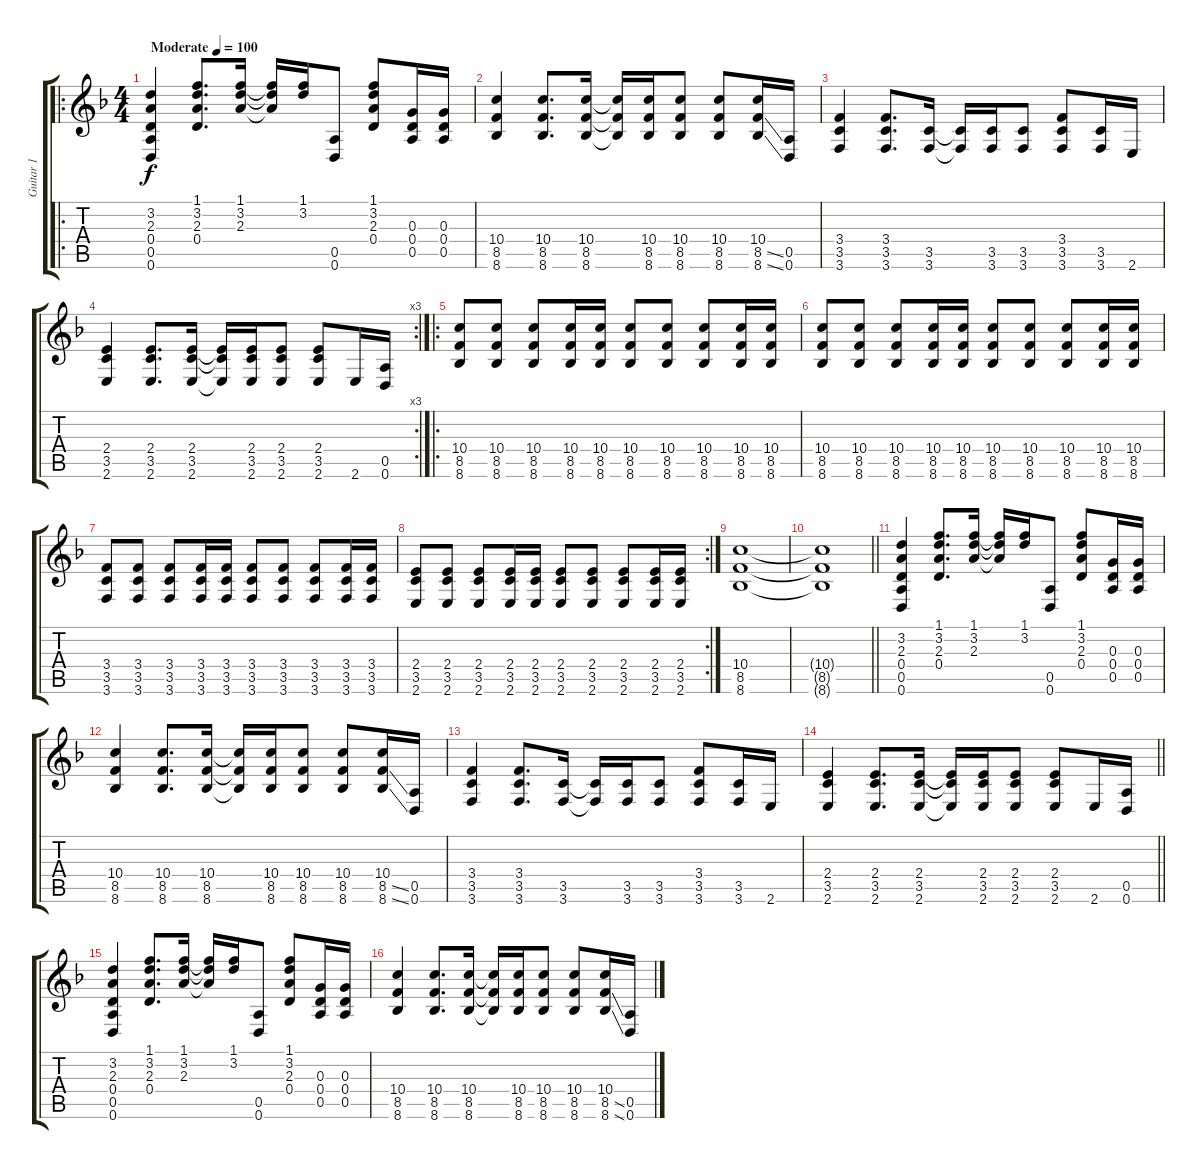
\track ("Guitar 1" "Guitar 1") {instrument acousticguitarsteel}
\staff {score tabs}
\tuning (E4 B3 G3 D3 A2 D2) {hide}
\ro
\ts (4 4)
\tempo (100 "Moderate")
\clef g2
\ks f
(3.2 2.3 0.4 0.5 0.6).4{dy f instrument acousticguitarsteel} (1.1 3.2 2.3 0.4).8{d} (1.1 3.2 2.3).16 (1.1{t} 3.2{t} 2.3{t}).16 (1.1 3.2).16 (0.5 0.6).8 (1.1 3.2 2.3 0.4).8 (0.3 0.4 0.5).16 (0.3 0.4 0.5).16 |
(10.4 8.5 8.6).4 (10.4 8.5 8.6).8{d} (10.4 8.5 8.6).16 (10.4{t} 8.5{t} 8.6{t}).16 (10.4 8.5 8.6).16 (10.4 8.5 8.6).8 (10.4 8.5 8.6).8 (10.4 8.5{ss} 8.6{ss}).16 (0.5 0.6).16 |
(3.4 3.5 3.6).4 (3.4 3.5 3.6).8{d} (3.5 3.6).16 (3.5{t} 3.6{t}).16 (3.5 3.6).16 (3.5 3.6).8 (3.4 3.5 3.6).8 (3.5 3.6).16 2.6.16 |
\rc 3
(2.4 3.5 2.6).4 (2.4 3.5 2.6).8{d} (2.4 3.5 2.6).16 (2.4{t} 3.5{t} 2.6{t}).16 (2.4 3.5 2.6).16 (2.4 3.5 2.6).8 (2.4 3.5 2.6).8 2.6.16 (0.5 0.6).16 |
\ro
(10.4 8.5 8.6).8 (10.4 8.5 8.6).8 (10.4 8.5 8.6).8 (10.4 8.5 8.6).16 (10.4 8.5 8.6).16 (10.4 8.5 8.6).8 (10.4 8.5 8.6).8 (10.4 8.5 8.6).8 (10.4 8.5 8.6).16 (10.4 8.5 8.6).16 |
(10.4 8.5 8.6).8 (10.4 8.5 8.6).8 (10.4 8.5 8.6).8 (10.4 8.5 8.6).16 (10.4 8.5 8.6).16 (10.4 8.5 8.6).8 (10.4 8.5 8.6).8 (10.4 8.5 8.6).8 (10.4 8.5 8.6).16 (10.4 8.5 8.6).16 |
(3.4 3.5 3.6).8 (3.4 3.5 3.6).8 (3.4 3.5 3.6).8 (3.4 3.5 3.6).16 (3.4 3.5 3.6).16 (3.4 3.5 3.6).8 (3.4 3.5 3.6).8 (3.4 3.5 3.6).8 (3.4 3.5 3.6).16 (3.4 3.5 3.6).16 |
\rc 2
(2.4 3.5 2.6).8 (2.4 3.5 2.6).8 (2.4 3.5 2.6).8 (2.4 3.5 2.6).16 (2.4 3.5 2.6).16 (2.4 3.5 2.6).8 (2.4 3.5 2.6).8 (2.4 3.5 2.6).8 (2.4 3.5 2.6).16 (2.4 3.5 2.6).16 |
(10.4 8.5 8.6).1 |
\barLineRight lightlight
(10.4{t} 8.5{t} 8.6{t}).1 |
(3.2 2.3 0.4 0.5 0.6).4 (1.1 3.2 2.3 0.4).8{d} (1.1 3.2 2.3).16 (1.1{t} 3.2{t} 2.3{t}).16 (1.1 3.2).16 (0.5 0.6).8 (1.1 3.2 2.3 0.4).8 (0.3 0.4 0.5).16 (0.3 0.4 0.5).16 |
(10.4 8.5 8.6).4 (10.4 8.5 8.6).8{d} (10.4 8.5 8.6).16 (10.4{t} 8.5{t} 8.6{t}).16 (10.4 8.5 8.6).16 (10.4 8.5 8.6).8 (10.4 8.5 8.6).8 (10.4 8.5{ss} 8.6{ss}).16 (0.5 0.6).16 |
(3.4 3.5 3.6).4 (3.4 3.5 3.6).8{d} (3.5 3.6).16 (3.5{t} 3.6{t}).16 (3.5 3.6).16 (3.5 3.6).8 (3.4 3.5 3.6).8 (3.5 3.6).16 2.6.16 |
\barLineRight lightlight
(2.4 3.5 2.6).4 (2.4 3.5 2.6).8{d} (2.4 3.5 2.6).16 (2.4{t} 3.5{t} 2.6{t}).16 (2.4 3.5 2.6).16 (2.4 3.5 2.6).8 (2.4 3.5 2.6).8 2.6.16 (0.5 0.6).16 |
(3.2 2.3 0.4 0.5 0.6).4 (1.1 3.2 2.3 0.4).8{d} (1.1 3.2 2.3).16 (1.1{t} 3.2{t} 2.3{t}).16 (1.1 3.2).16 (0.5 0.6).8 (1.1 3.2 2.3 0.4).8 (0.3 0.4 0.5).16 (0.3 0.4 0.5).16 |
(10.4 8.5 8.6).4 (10.4 8.5 8.6).8{d} (10.4 8.5 8.6).16 (10.4{t} 8.5{t} 8.6{t}).16 (10.4 8.5 8.6).16 (10.4 8.5 8.6).8 (10.4 8.5 8.6).8 (10.4 8.5{ss} 8.6{ss}).16 (0.5 0.6).16
